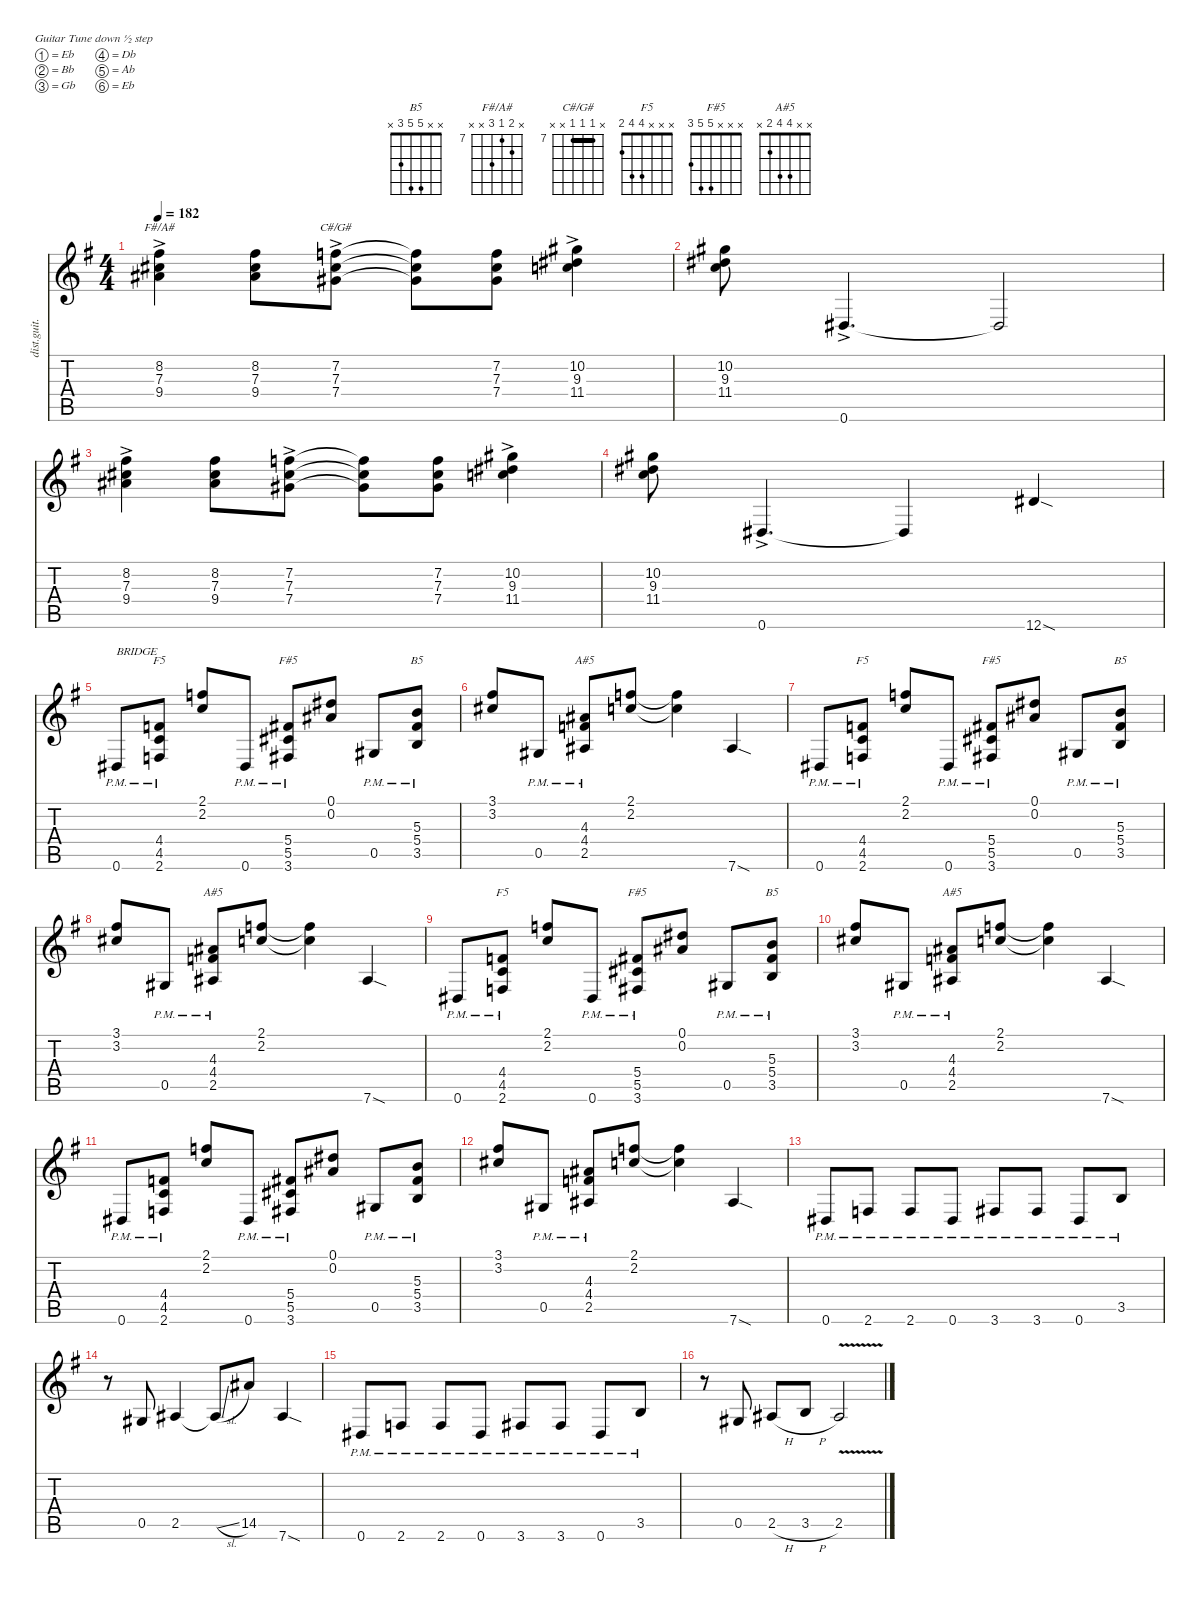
\defaultSystemsLayout 4
\hideDynamics
\bracketExtendMode nobrackets
\otherSystemsTrackNameOrientation horizontal
\track ("Distortion 1" "dist.guit.") {defaultSystemsLayout 2 instrument distortionguitar}
\staff {score tabs}
\tuning (Eb4 Bb3 Gb3 Db3 Ab2 Eb2)
\chord ("B5" x x 5 5 3 x)
\chord ("F#/A#" x 8 7 9 x x) {firstfret 7}
\chord ("C#/G#" x 7 7 7 x x) {firstfret 7 barre (7 7)}
\chord ("F5" x x x 4 4 2)
\chord ("F#5" x x x 5 5 3)
\chord ("A#5" x x 4 4 2 x)
\ts (4 4)
\tempo 182
\clef g2
\ks g
(8.2{acc #} 7.3{acc #} 9.4{ac acc #}).4{ch "F#/A#" dy mf} (9.4{acc #} 7.3{acc #} 8.2{acc #}).8 (7.2{acc forcenatural} 7.3{acc #} 7.4{ac acc #}).8{ch "C#/G#"} (7.4{t acc #} 7.3{t acc #} 7.2{t acc forcenatural}).8 (7.2{acc forcenatural} 7.3{acc #} 7.4{acc #}).8 (11.4{acc forcenatural} 9.3{acc #} 10.2{ac acc #}).4 |
(10.2{acc #} 9.3{acc #} 11.4{acc forcenatural}).8 0.6{ac acc #}.4{d} 0.6{t acc #}.2 |
(8.2{acc #} 7.3{acc #} 9.4{ac acc #}).4 (9.4{acc #} 7.3{acc #} 8.2{acc #}).8 (7.2{acc forcenatural} 7.3{acc #} 7.4{ac acc #}).8 (7.4{t acc #} 7.3{t acc #} 7.2{t acc forcenatural}).8 (7.2{acc forcenatural} 7.3{acc #} 7.4{acc #}).8 (11.4{acc forcenatural} 9.3{acc #} 10.2{ac acc #}).4 |
(10.2{acc #} 9.3{acc #} 11.4{acc forcenatural}).8 0.6{ac acc #}.4{d} 0.6{t acc #}.4 12.6{sod acc #}.4 |
0.6{pm acc #}.8{txt "BRIDGE"} (2.6{pm acc forcenatural} 4.5{pm acc forcenatural} 4.4{pm acc forcenatural}).8{ch "F5"} (2.1{acc forcenatural} 2.2{acc forcenatural}).8 0.6{pm acc #}.8 (3.6{acc #} 5.5{acc #} 5.4{pm acc #}).8{ch "F#5"} (0.1{acc #} 0.2{acc #}).8 0.5{pm acc #}.8 (3.5{acc forcenatural} 5.4{acc #} 5.3{pm acc forcenatural}).8{ch "B5"} |
(3.1{acc #} 3.2{acc #}).8 0.5{pm acc #}.8 (2.5{acc #} 4.4{acc forcenatural} 4.3{pm acc #}).8{ch "A#5"} (2.1{acc forcenatural} 2.2{acc forcenatural}).8 (2.1{t acc forcenatural} 2.2{t acc forcenatural}).4 7.6{sod acc #}.4 |
0.6{pm acc #}.8 (2.6{pm acc forcenatural} 4.5{pm acc forcenatural} 4.4{pm acc forcenatural}).8{ch "F5"} (2.1{acc forcenatural} 2.2{acc forcenatural}).8 0.6{pm acc #}.8 (3.6{acc #} 5.5{acc #} 5.4{pm acc #}).8{ch "F#5"} (0.1{acc #} 0.2{acc #}).8 0.5{pm acc #}.8 (3.5{acc forcenatural} 5.4{acc #} 5.3{pm acc forcenatural}).8{ch "B5"} |
(3.1{acc #} 3.2{acc #}).8 0.5{pm acc #}.8 (2.5{acc #} 4.4{acc forcenatural} 4.3{pm acc #}).8{ch "A#5"} (2.1{acc forcenatural} 2.2{acc forcenatural}).8 (2.1{t acc forcenatural} 2.2{t acc forcenatural}).4 7.6{sod acc #}.4 |
0.6{pm acc #}.8 (2.6{pm acc forcenatural} 4.5{pm acc forcenatural} 4.4{pm acc forcenatural}).8{ch "F5"} (2.1{acc forcenatural} 2.2{acc forcenatural}).8 0.6{pm acc #}.8 (3.6{acc #} 5.5{acc #} 5.4{pm acc #}).8{ch "F#5"} (0.1{acc #} 0.2{acc #}).8 0.5{pm acc #}.8 (3.5{acc forcenatural} 5.4{acc #} 5.3{pm acc forcenatural}).8{ch "B5"} |
(3.1{acc #} 3.2{acc #}).8 0.5{pm acc #}.8 (2.5{acc #} 4.4{acc forcenatural} 4.3{pm acc #}).8{ch "A#5"} (2.1{acc forcenatural} 2.2{acc forcenatural}).8 (2.1{t acc forcenatural} 2.2{t acc forcenatural}).4 7.6{sod acc #}.4 |
0.6{pm acc #}.8 (2.6{pm acc forcenatural} 4.5{pm acc forcenatural} 4.4{pm acc forcenatural}).8 (2.1{acc forcenatural} 2.2{acc forcenatural}).8 0.6{pm acc #}.8 (3.6{acc #} 5.5{acc #} 5.4{pm acc #}).8 (0.1{acc #} 0.2{acc #}).8 0.5{pm acc #}.8 (3.5{acc forcenatural} 5.4{acc #} 5.3{pm acc forcenatural}).8 |
(3.1{acc #} 3.2{acc #}).8 0.5{pm acc #}.8 (2.5{acc #} 4.4{acc forcenatural} 4.3{pm acc #}).8 (2.1{acc forcenatural} 2.2{acc forcenatural}).8 (2.1{t acc forcenatural} 2.2{t acc forcenatural}).4 7.6{sod acc #}.4 |
0.6{pm acc #}.8 2.6{pm acc forcenatural}.8 2.6{pm acc forcenatural}.8 0.6{pm acc #}.8 3.6{pm acc #}.8 3.6{pm acc #}.8 0.6{pm acc #}.8 3.5{pm acc forcenatural}.8 |
r.8 0.5{acc #}.8 2.5{acc #}.4 2.5{sl t acc #}.8 14.5{acc #}.8 7.6{sod acc #}.4 |
0.6{pm acc #}.8 2.6{pm acc forcenatural}.8 2.6{pm acc forcenatural}.8 0.6{pm acc #}.8 3.6{pm acc #}.8 3.6{pm acc #}.8 0.6{pm acc #}.8 3.5{pm acc forcenatural}.8 |
r.8 0.5{acc #}.8 2.5{h acc #}.8 3.5{h acc forcenatural}.8 2.5{v acc #}.2
